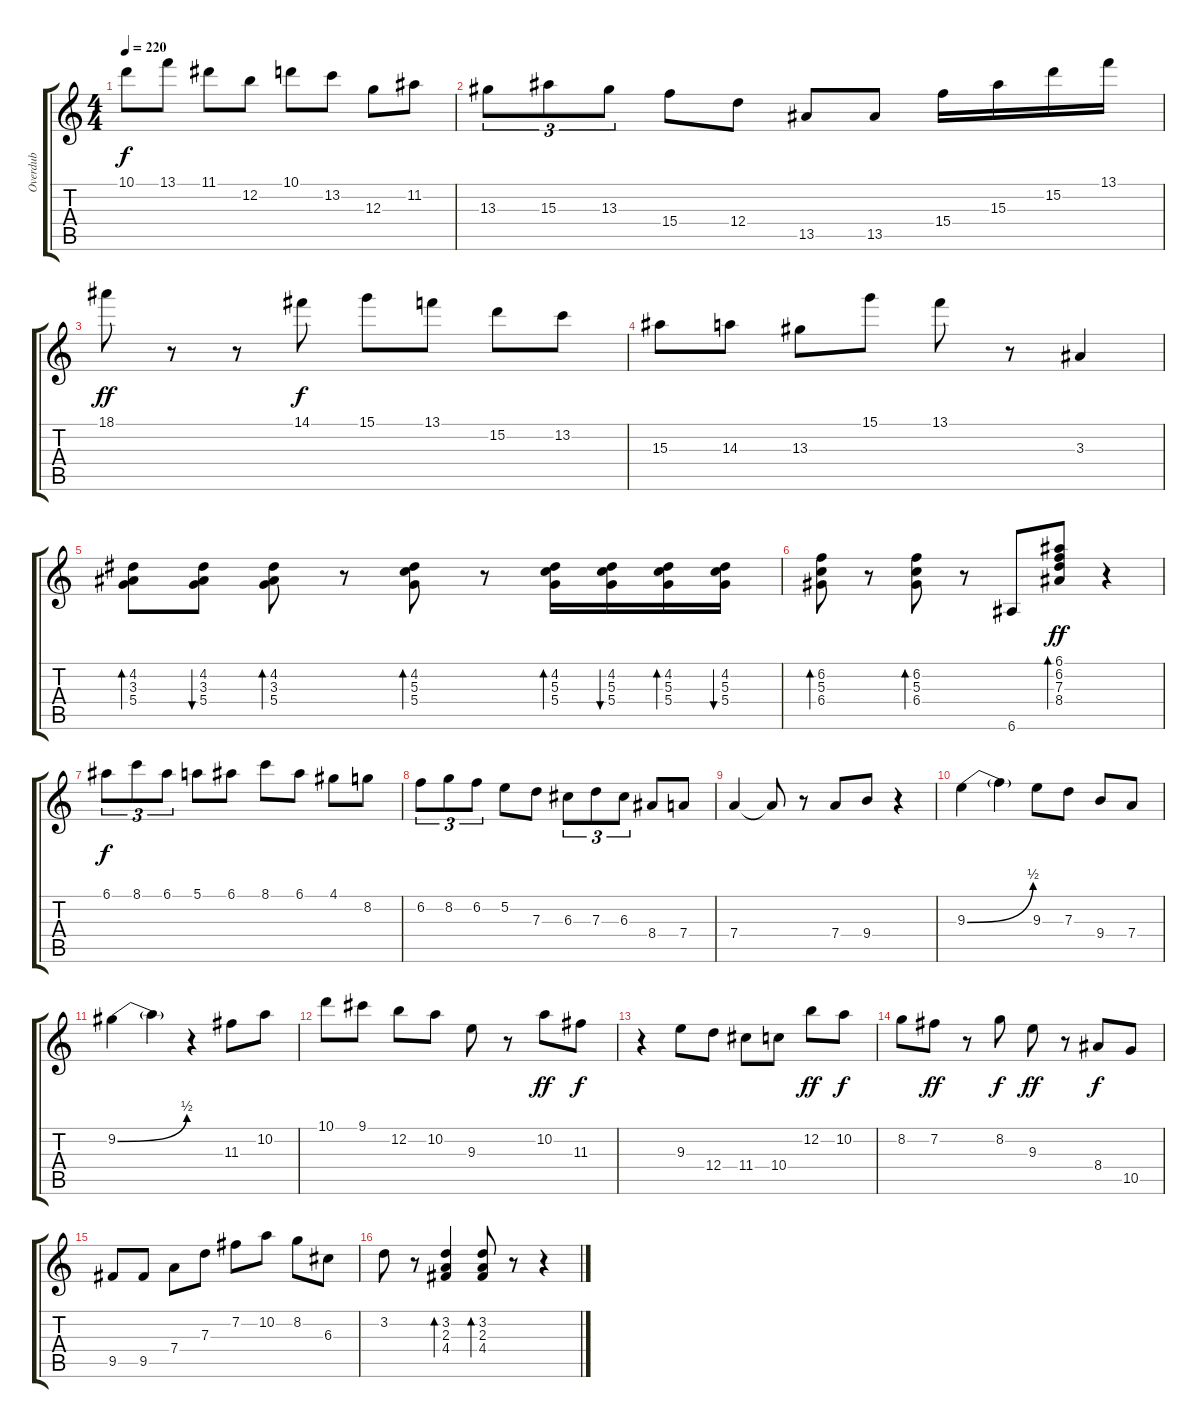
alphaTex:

\track ("Overdub" "Overdub") {instrument electricbasspick}
\staff {score tabs}
\tuning (E4 B3 G3 D3 A2 E2) {hide}
\ts (4 4)
\tempo 220
\clef g2
\ks c
10.1.8{dy f} 13.1.8 11.1.8 12.2.8 10.1.8 13.2.8 12.3.8 11.2.8 |
13.3.8{tu (3 2)} 15.3.8{tu (3 2)} 13.3.8{tu (3 2)} 15.4.8 12.4.8 13.5.8 13.5.8 15.4.16 15.3.16 15.2.16 13.1.16 |
18.1.8{dy ff} r.8 r.8 14.1.8{dy f} 15.1.8 13.1.8 15.2.8 13.2.8 |
15.3.8 14.3.8 13.3.8 15.1.8 13.1.8 r.8 3.3.4 |
(4.2 3.3 5.4).8{bd 240} (4.2 3.3 5.4).8{bu 240} (4.2 3.3 5.4).8{bd 240} r.8 (4.2 5.3 5.4).8{bd 240} r.8 (4.2 5.3 5.4).16{bd 240} (4.2 5.3 5.4).16{bu 240} (4.2 5.3 5.4).16{bd 240} (4.2 5.3 5.4).16{bu 240} |
(6.2 5.3 6.4).8{bd 240} r.8 (6.2 5.3 6.4).8{bd 240} r.8 6.6.8 (6.1 6.2 7.3 8.4).8{bd 240 dy ff} r.4 |
6.1.8{tu (3 2) dy f} 8.1.8{tu (3 2)} 6.1.8{tu (3 2)} 5.1.8 6.1.8 8.1.8 6.1.8 4.1.8 8.2.8 |
6.2.8{tu (3 2)} 8.2.8{tu (3 2)} 6.2.8{tu (3 2)} 5.2.8 7.3.8 6.3.8{tu (3 2)} 7.3.8{tu (3 2)} 6.3.8{tu (3 2)} 8.4.8 7.4.8 |
7.4.4 7.4{t}.8 r.8 7.4.8 9.4.8 r.4 |
9.3{be (bend 0 0 60 2)}.4 9.3{t}.4 9.3.8 7.3.8 9.4.8 7.4.8 |
9.2{be (bend 0 0 60 2)}.4 9.2{t}.4 r.4 11.3.8 10.2.8 |
10.1.8 9.1.8 12.2.8 10.2.8 9.3.8 r.8 10.2.8{dy ff} 11.3.8{dy f} |
r.4 9.3.8 12.4.8 11.4.8 10.4.8 12.2.8{dy ff} 10.2.8{dy f} |
8.2.8 7.2.8{dy ff} r.8 8.2.8{dy f} 9.3.8{dy ff} r.8 8.4.8{dy f} 10.5.8 |
9.5.8 9.5.8 7.4.8 7.3.8 7.2.8 10.2.8 8.2.8 6.3.8 |
3.2.8 r.8 (3.2 2.3 4.4).4{bd 240} (3.2 2.3 4.4).8{bd 240} r.8 r.4
